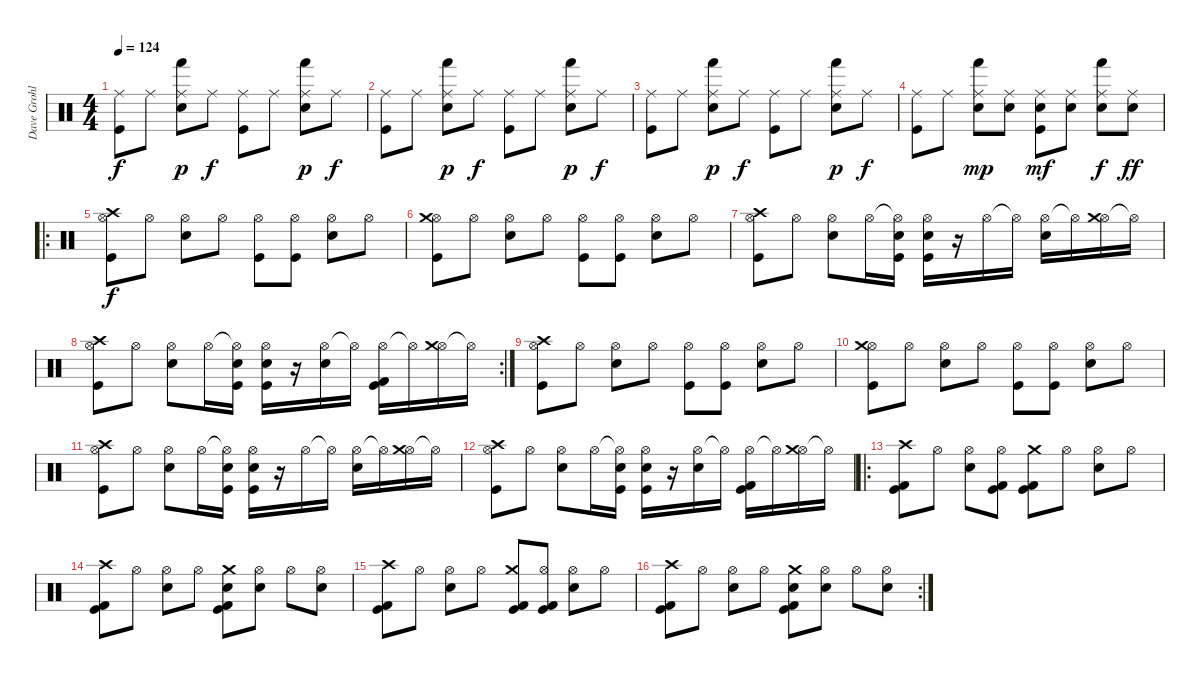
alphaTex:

\track ("Dave Grohl" "Dave Grohl") {instrument percussion}
\staff {score}
\articulation defaults
\ts (4 4)
\tempo 124
\clef neutral
\ks c
("Ride (middle)" "Kick (hit)").8{dy f} "Ride (middle)".8 ("Ride (middle)" "Hand (hit)" "Electric Snare (hit)").8{dy p} "Ride (middle)".8{dy f} ("Ride (middle)" "Kick (hit)").8 "Ride (middle)".8 ("Ride (middle)" "Hand (hit)" "Electric Snare (hit)").8{dy p} "Ride (middle)".8{dy f} |
("Ride (middle)" "Kick (hit)").8 "Ride (middle)".8 ("Ride (middle)" "Hand (hit)" "Electric Snare (hit)").8{dy p} "Ride (middle)".8{dy f} ("Ride (middle)" "Kick (hit)").8 "Ride (middle)".8 ("Ride (middle)" "Hand (hit)" "Electric Snare (hit)").8{dy p} "Ride (middle)".8{dy f} |
("Ride (middle)" "Kick (hit)").8 "Ride (middle)".8 ("Ride (middle)" "Hand (hit)" "Electric Snare (hit)").8{dy p} "Ride (middle)".8{dy f} ("Ride (middle)" "Kick (hit)").8 "Ride (middle)".8 ("Ride (middle)" "Hand (hit)" "Electric Snare (hit)").8{dy p} "Ride (middle)".8{dy f} |
("Ride (middle)" "Kick (hit)").8 "Ride (middle)".8 ("Ride (middle)" "Hand (hit)" "Snare (hit) 2").8{dy mp} ("Ride (middle)" "Snare (hit) 2").8 ("Ride (middle)" "Snare (hit) 2" "Kick (hit)").8{dy mf} ("Ride (middle)" "Snare (hit) 2").8 ("Ride (middle)" "Hand (hit)" "Snare (hit) 2").8{dy f} ("Ride (middle)" "Snare (hit) 2").8{dy ff} |
\ro
("Hi-Hat (open)" "Crash high (hit)" "Kick (hit)").8{dy f} "Hi-Hat (open)".8 ("Hi-Hat (open)" "Snare (hit) 2").8 "Hi-Hat (open)".8 ("Hi-Hat (open)" "Kick (hit)").8 ("Hi-Hat (open)" "Kick (hit)").8 ("Hi-Hat (open)" "Snare (hit) 2").8 "Hi-Hat (open)".8 |
("Hi-Hat (open)" "Crash medium (hit)" "Kick (hit)").8 "Hi-Hat (open)".8 ("Hi-Hat (open)" "Snare (hit) 2").8 "Hi-Hat (open)".8 ("Hi-Hat (open)" "Kick (hit)").8 ("Hi-Hat (open)" "Kick (hit)").8 ("Hi-Hat (open)" "Snare (hit) 2").8 "Hi-Hat (open)".8 |
("Hi-Hat (open)" "Crash high (hit)" "Kick (hit)").8 "Hi-Hat (open)".8 ("Hi-Hat (open)" "Snare (hit) 2").8 "Hi-Hat (open)".16 ("Hi-Hat (open)"{t} "Snare (hit) 2" "Kick (hit)").16 ("Hi-Hat (open)" "Snare (hit) 2" "Kick (hit)").16 r.16 "Hi-Hat (open)".16 "Hi-Hat (open)"{t}.16 ("Hi-Hat (open)" "Snare (hit) 2").16 "Hi-Hat (open)"{t}.16 ("Hi-Hat (open)" "Crash medium (hit)").16 "Hi-Hat (open)"{t}.16 |
\rc 2
("Hi-Hat (open)" "Crash high (hit)" "Kick (hit)").8 "Hi-Hat (open)".8 ("Hi-Hat (open)" "Snare (hit) 2").8 "Hi-Hat (open)".16 ("Hi-Hat (open)"{t} "Snare (hit) 2" "Kick (hit)").16 ("Hi-Hat (open)" "Snare (hit) 2" "Kick (hit)").16 r.16 ("Hi-Hat (open)" "Snare (hit) 2").16 "Hi-Hat (open)"{t}.16 ("Hi-Hat (open)" "Kick (hit)" "Kick (hit) 2").16 "Hi-Hat (open)"{t}.16 ("Hi-Hat (open)" "Crash medium (hit)").16 "Hi-Hat (open)"{t}.16 |
("Hi-Hat (open)" "Crash high (hit)" "Kick (hit)").8 "Hi-Hat (open)".8 ("Hi-Hat (open)" "Snare (hit) 2").8 "Hi-Hat (open)".8 ("Hi-Hat (open)" "Kick (hit)").8 ("Hi-Hat (open)" "Kick (hit)").8 ("Hi-Hat (open)" "Snare (hit) 2").8 "Hi-Hat (open)".8 |
("Hi-Hat (open)" "Crash medium (hit)" "Kick (hit)").8 "Hi-Hat (open)".8 ("Hi-Hat (open)" "Snare (hit) 2").8 "Hi-Hat (open)".8 ("Hi-Hat (open)" "Kick (hit)").8 ("Hi-Hat (open)" "Kick (hit)").8 ("Hi-Hat (open)" "Snare (hit) 2").8 "Hi-Hat (open)".8 |
("Hi-Hat (open)" "Crash high (hit)" "Kick (hit)").8 "Hi-Hat (open)".8 ("Hi-Hat (open)" "Snare (hit) 2").8 "Hi-Hat (open)".16 ("Hi-Hat (open)"{t} "Snare (hit) 2" "Kick (hit)").16 ("Hi-Hat (open)" "Snare (hit) 2" "Kick (hit)").16 r.16 "Hi-Hat (open)".16 "Hi-Hat (open)"{t}.16 ("Hi-Hat (open)" "Snare (hit) 2").16 "Hi-Hat (open)"{t}.16 ("Hi-Hat (open)" "Crash medium (hit)").16 "Hi-Hat (open)"{t}.16 |
("Hi-Hat (open)" "Crash high (hit)" "Kick (hit)").8 "Hi-Hat (open)".8 ("Hi-Hat (open)" "Snare (hit) 2").8 "Hi-Hat (open)".16 ("Hi-Hat (open)"{t} "Snare (hit) 2" "Kick (hit)").16 ("Hi-Hat (open)" "Snare (hit) 2" "Kick (hit)").16 r.16 ("Hi-Hat (open)" "Snare (hit) 2").16 "Hi-Hat (open)"{t}.16 ("Hi-Hat (open)" "Kick (hit)" "Kick (hit) 2").16 "Hi-Hat (open)"{t}.16 ("Hi-Hat (open)" "Crash medium (hit)").16 "Hi-Hat (open)"{t}.16 |
\ro
("Crash high (hit)" "Kick (hit) 2" "Kick (hit)").8 "Hi-Hat (open)".8 ("Hi-Hat (open)" "Snare (hit) 2").8 ("Hi-Hat (open)" "Kick (hit) 2" "Kick (hit)").8 ("Crash medium (hit)" "Kick (hit) 2" "Kick (hit)").8 "Hi-Hat (open)".8 ("Hi-Hat (open)" "Snare (hit) 2").8 "Hi-Hat (open)".8 |
("Crash high (hit)" "Kick (hit) 2" "Kick (hit)").8 "Hi-Hat (open)".8 ("Hi-Hat (open)" "Snare (hit) 2").8 "Hi-Hat (open)".8 ("Crash medium (hit)" "Snare (hit) 2" "Kick (hit) 2" "Kick (hit)").8 ("Hi-Hat (open)" "Snare (hit) 2").8 "Hi-Hat (open)".8 ("Hi-Hat (open)" "Snare (hit) 2").8 |
("Crash high (hit)" "Kick (hit) 2" "Kick (hit)").8 "Hi-Hat (open)".8 ("Hi-Hat (open)" "Snare (hit) 2").8 "Hi-Hat (open)".8 ("Crash medium (hit)" "Kick (hit) 2" "Kick (hit)").8 ("Hi-Hat (open)" "Kick (hit) 2" "Kick (hit)").8 ("Hi-Hat (open)" "Snare (hit) 2").8 "Hi-Hat (open)".8 |
\rc 2
("Crash high (hit)" "Kick (hit) 2" "Kick (hit)").8 "Hi-Hat (open)".8 ("Hi-Hat (open)" "Snare (hit) 2").8 "Hi-Hat (open)".8 ("Crash medium (hit)" "Snare (hit) 2" "Kick (hit) 2" "Kick (hit)").8 ("Hi-Hat (open)" "Snare (hit) 2").8 "Hi-Hat (open)".8 ("Hi-Hat (open)" "Snare (hit) 2").8
